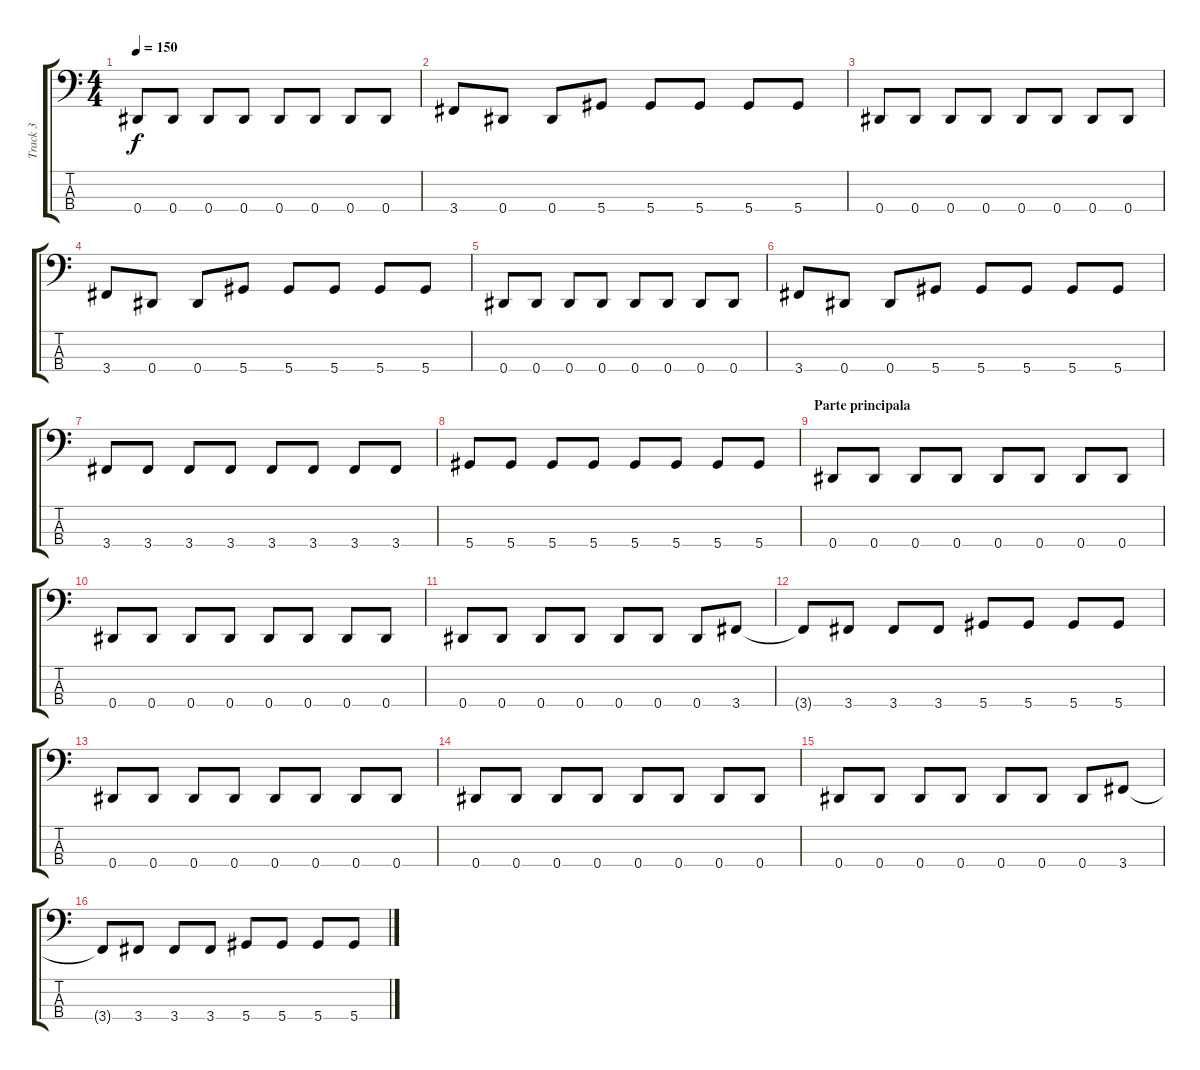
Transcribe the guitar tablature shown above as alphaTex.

\track ("Track 3" "Track 3") {instrument electricbassfinger}
\staff {score tabs}
\tuning (Gb2 Db2 Ab1 Eb1) {hide}
\ts (4 4)
\tempo 150
\clef f4
\ks c
0.4.8{dy f} 0.4.8 0.4.8 0.4.8 0.4.8 0.4.8 0.4.8 0.4.8 |
3.4.8 0.4.8 0.4.8 5.4.8 5.4.8 5.4.8 5.4.8 5.4.8 |
0.4.8 0.4.8 0.4.8 0.4.8 0.4.8 0.4.8 0.4.8 0.4.8 |
3.4.8 0.4.8 0.4.8 5.4.8 5.4.8 5.4.8 5.4.8 5.4.8 |
0.4.8 0.4.8 0.4.8 0.4.8 0.4.8 0.4.8 0.4.8 0.4.8 |
3.4.8 0.4.8 0.4.8 5.4.8 5.4.8 5.4.8 5.4.8 5.4.8 |
3.4.8 3.4.8 3.4.8 3.4.8 3.4.8 3.4.8 3.4.8 3.4.8 |
5.4.8 5.4.8 5.4.8 5.4.8 5.4.8 5.4.8 5.4.8 5.4.8 |
\section ("" "Parte principala")
0.4.8 0.4.8 0.4.8 0.4.8 0.4.8 0.4.8 0.4.8 0.4.8 |
0.4.8 0.4.8 0.4.8 0.4.8 0.4.8 0.4.8 0.4.8 0.4.8 |
0.4.8 0.4.8 0.4.8 0.4.8 0.4.8 0.4.8 0.4.8 3.4.8 |
3.4{t}.8 3.4.8 3.4.8 3.4.8 5.4.8 5.4.8 5.4.8 5.4.8 |
0.4.8 0.4.8 0.4.8 0.4.8 0.4.8 0.4.8 0.4.8 0.4.8 |
0.4.8 0.4.8 0.4.8 0.4.8 0.4.8 0.4.8 0.4.8 0.4.8 |
0.4.8 0.4.8 0.4.8 0.4.8 0.4.8 0.4.8 0.4.8 3.4.8 |
3.4{t}.8 3.4.8 3.4.8 3.4.8 5.4.8 5.4.8 5.4.8 5.4.8
